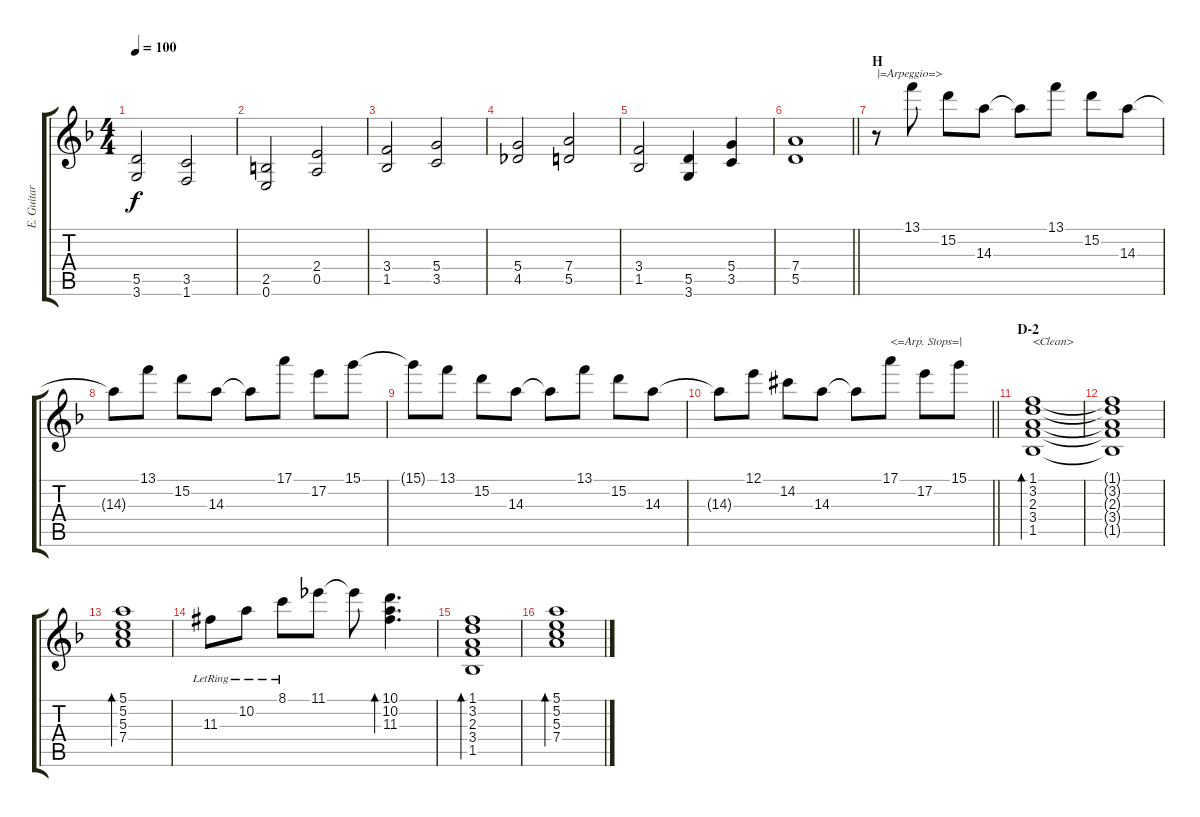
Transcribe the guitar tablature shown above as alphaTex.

\track ("E. Guitar II" "E. Guitar ") {instrument overdrivenguitar}
\staff {score tabs}
\tuning (E4 B3 G3 D3 A2 E2) {hide}
\ts (4 4)
\tempo 100
\clef g2
\ks f
(5.5 3.6).2{dy f} (3.5 1.6).2 |
(2.5 0.6).2 (2.4 0.5).2 |
(3.4 1.5).2 (5.4 3.5).2 |
(5.4 4.5).2 (7.4 5.5).2 |
(3.4 1.5).2 (5.5 3.6).4 (5.4 3.5).4 |
\barLineRight lightlight
(7.4 5.5).1 |
\section ("" "H")
r.8{txt "|=Arpeggio=>"} 13.1.8 15.2.8 14.3.8 14.3{t}.8 13.1.8 15.2.8 14.3.8 |
14.3{t}.8 13.1.8 15.2.8 14.3.8 14.3{t}.8 17.1.8 17.2.8 15.1.8 |
15.1{t}.8 13.1.8 15.2.8 14.3.8 14.3{t}.8 13.1.8 15.2.8 14.3.8 |
\barLineRight lightlight
14.3{t}.8 12.1.8 14.2{acc #}.8 14.3.8 14.3{t}.8 17.1.8{txt "<=Arp. Stops=|"} 17.2.8 15.1.8 |
\section ("" "D-2")
(1.1 3.2 2.3 3.4 1.5).1{bd 120 txt "<Clean>" instrument electricguitarclean} |
(1.1{t} 3.2{t} 2.3{t} 3.4{t} 1.5{t}).1 |
(5.1 5.2 5.3 7.4).1{bd 120} |
11.3{lr acc #}.8 10.2{lr}.8 8.1{lr}.8 11.1.8 11.1{t}.8 (10.1 10.2 11.3{acc #}).4{d bd 120} |
(1.1 3.2 2.3 3.4 1.5).1{bd 120} |
(5.1 5.2 5.3 7.4).1{bd 120}
